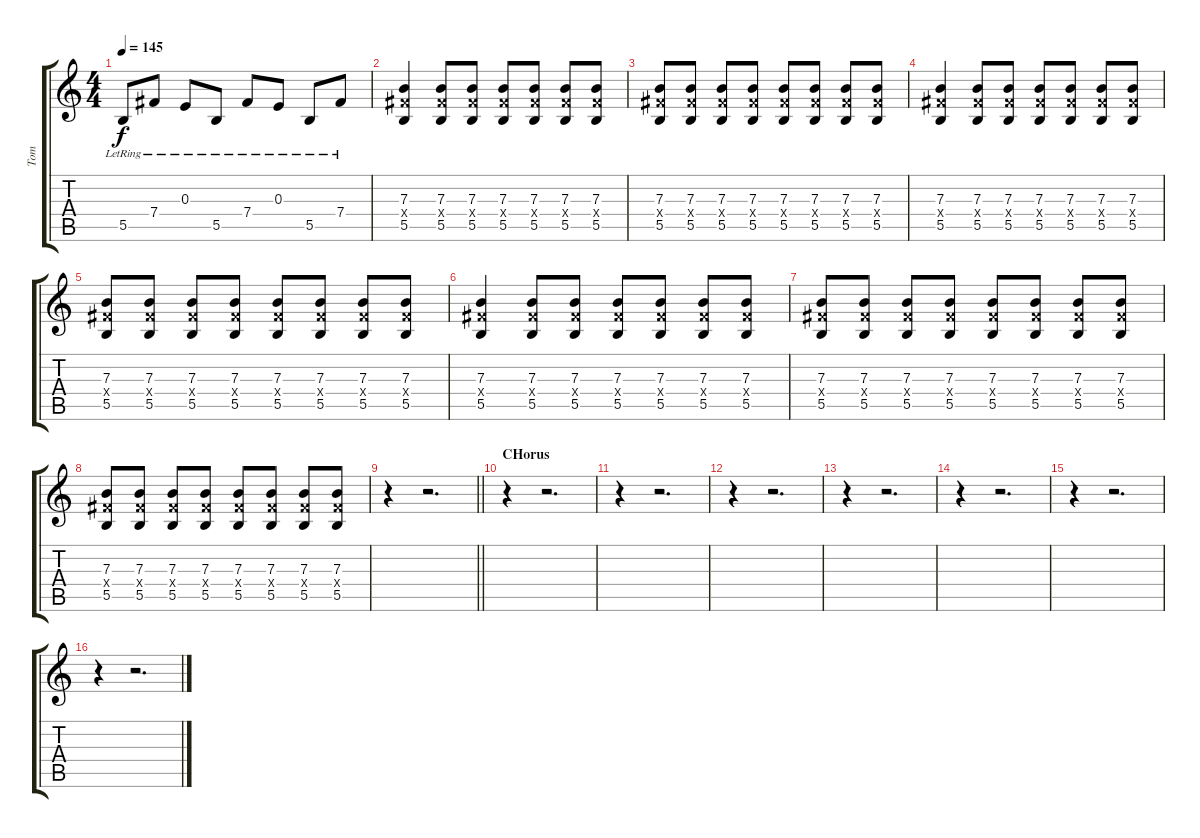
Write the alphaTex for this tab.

\track ("Tom" "Tom") {instrument electricguitarclean}
\staff {score tabs}
\tuning (Db4 A3 E3 B2 Gb2 Db2) {hide}
\ts (4 4)
\tempo 145
\clef g2
\ks c
5.5{lr}.8{dy f} 7.4{lr}.8 0.3{lr}.8 5.5{lr}.8 7.4{lr}.8 0.3{lr}.8 5.5{lr}.8 7.4{lr}.8 |
(7.3 7.4{x} 5.5).4 (7.3 7.4{x} 5.5).8 (7.3 7.4{x} 5.5).8 (7.3 7.4{x} 5.5).8 (7.3 7.4{x} 5.5).8 (7.3 7.4{x} 5.5).8 (7.3 7.4{x} 5.5).8 |
(7.3 7.4{x} 5.5).8 (7.3 7.4{x} 5.5).8 (7.3 7.4{x} 5.5).8 (7.3 7.4{x} 5.5).8 (7.3 7.4{x} 5.5).8 (7.3 7.4{x} 5.5).8 (7.3 7.4{x} 5.5).8 (7.3 7.4{x} 5.5).8 |
(7.3 7.4{x} 5.5).4 (7.3 7.4{x} 5.5).8 (7.3 7.4{x} 5.5).8 (7.3 7.4{x} 5.5).8 (7.3 7.4{x} 5.5).8 (7.3 7.4{x} 5.5).8 (7.3 7.4{x} 5.5).8 |
(7.3 7.4{x} 5.5).8 (7.3 7.4{x} 5.5).8 (7.3 7.4{x} 5.5).8 (7.3 7.4{x} 5.5).8 (7.3 7.4{x} 5.5).8 (7.3 7.4{x} 5.5).8 (7.3 7.4{x} 5.5).8 (7.3 7.4{x} 5.5).8 |
(7.3 7.4{x} 5.5).4 (7.3 7.4{x} 5.5).8 (7.3 7.4{x} 5.5).8 (7.3 7.4{x} 5.5).8 (7.3 7.4{x} 5.5).8 (7.3 7.4{x} 5.5).8 (7.3 7.4{x} 5.5).8 |
(7.3 7.4{x} 5.5).8 (7.3 7.4{x} 5.5).8 (7.3 7.4{x} 5.5).8 (7.3 7.4{x} 5.5).8 (7.3 7.4{x} 5.5).8 (7.3 7.4{x} 5.5).8 (7.3 7.4{x} 5.5).8 (7.3 7.4{x} 5.5).8 |
(7.3 7.4{x} 5.5).8 (7.3 7.4{x} 5.5).8 (7.3 7.4{x} 5.5).8 (7.3 7.4{x} 5.5).8 (7.3 7.4{x} 5.5).8 (7.3 7.4{x} 5.5).8 (7.3 7.4{x} 5.5).8 (7.3 7.4{x} 5.5).8 |
\barLineRight lightlight
r.4 r.2{d} |
\section ("" "CHorus")
r.4 r.2{d} |
r.4 r.2{d} |
r.4 r.2{d} |
r.4 r.2{d} |
r.4 r.2{d} |
r.4 r.2{d} |
r.4 r.2{d}
